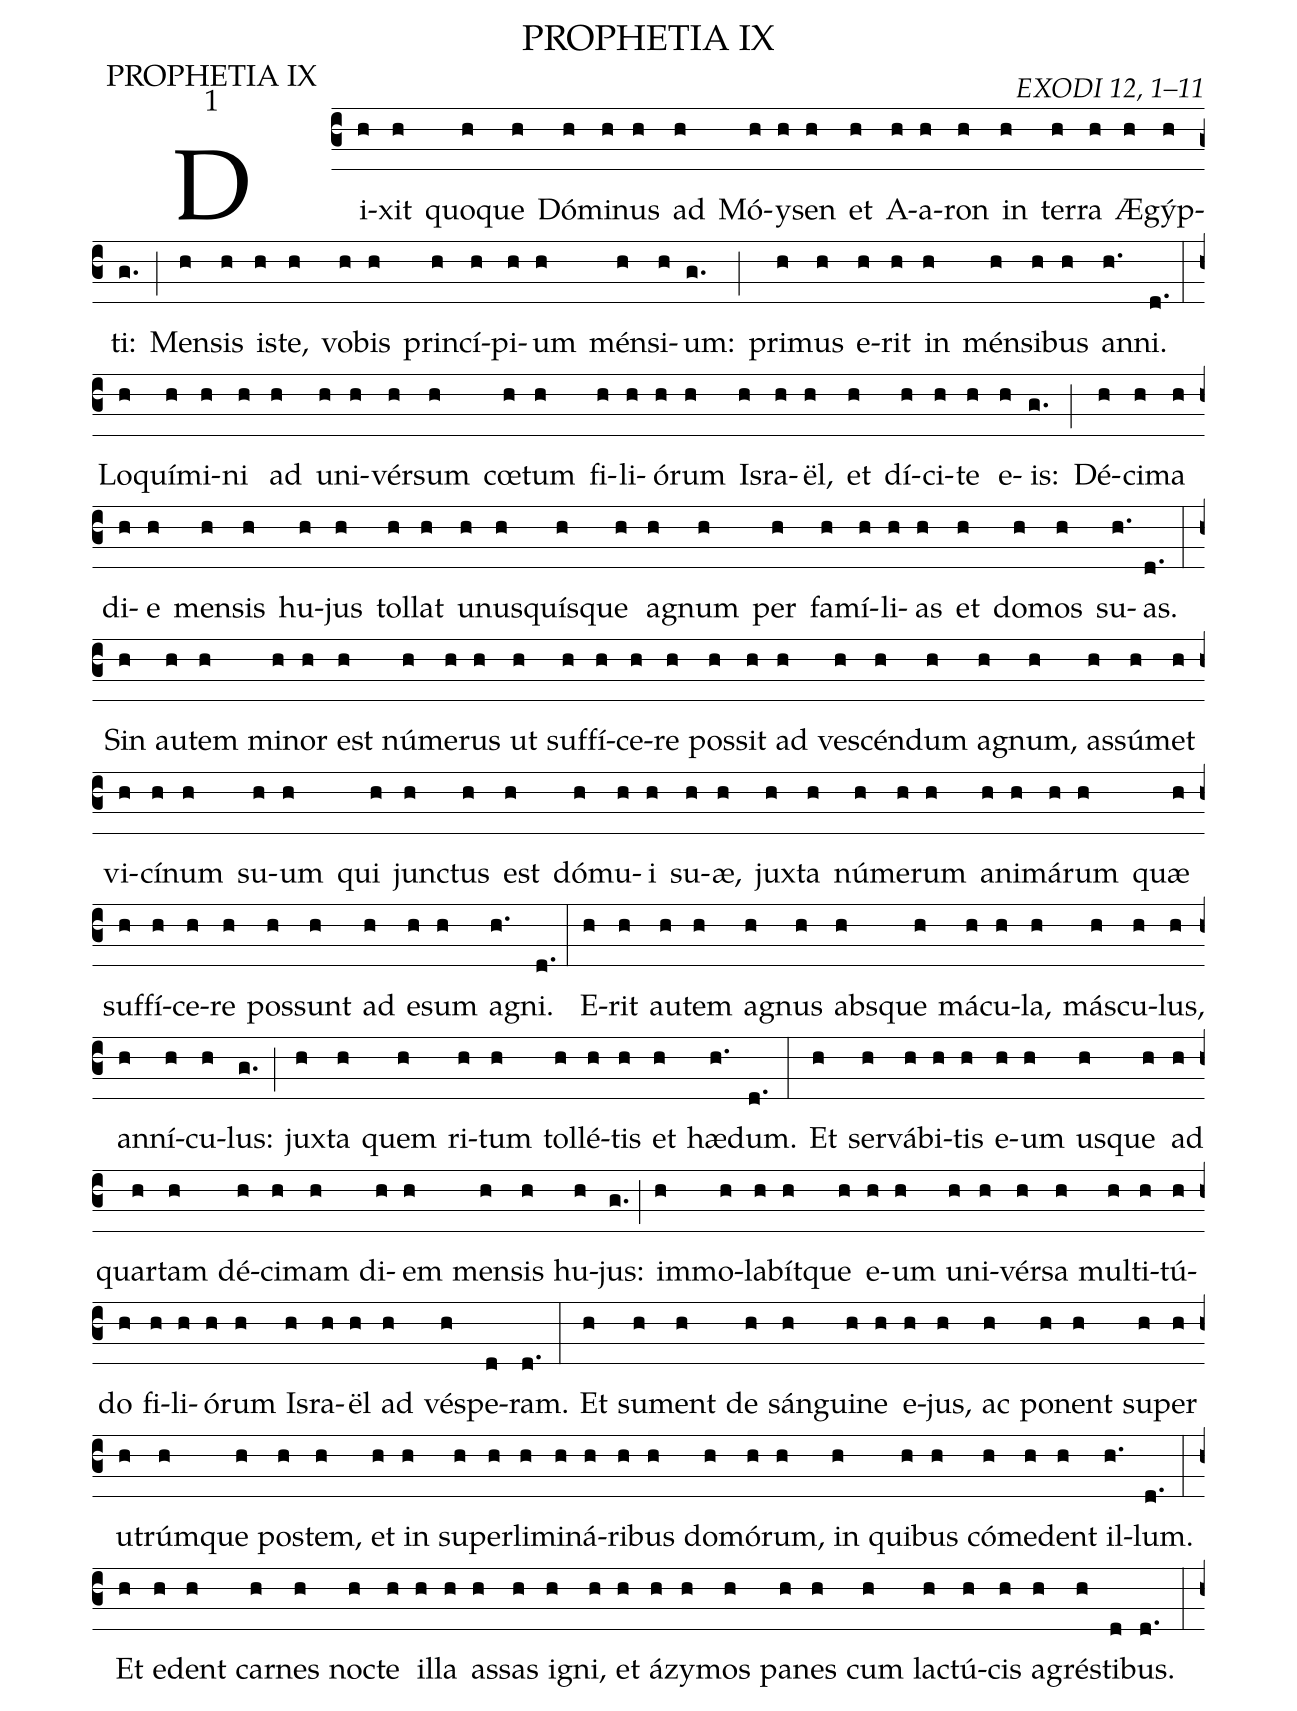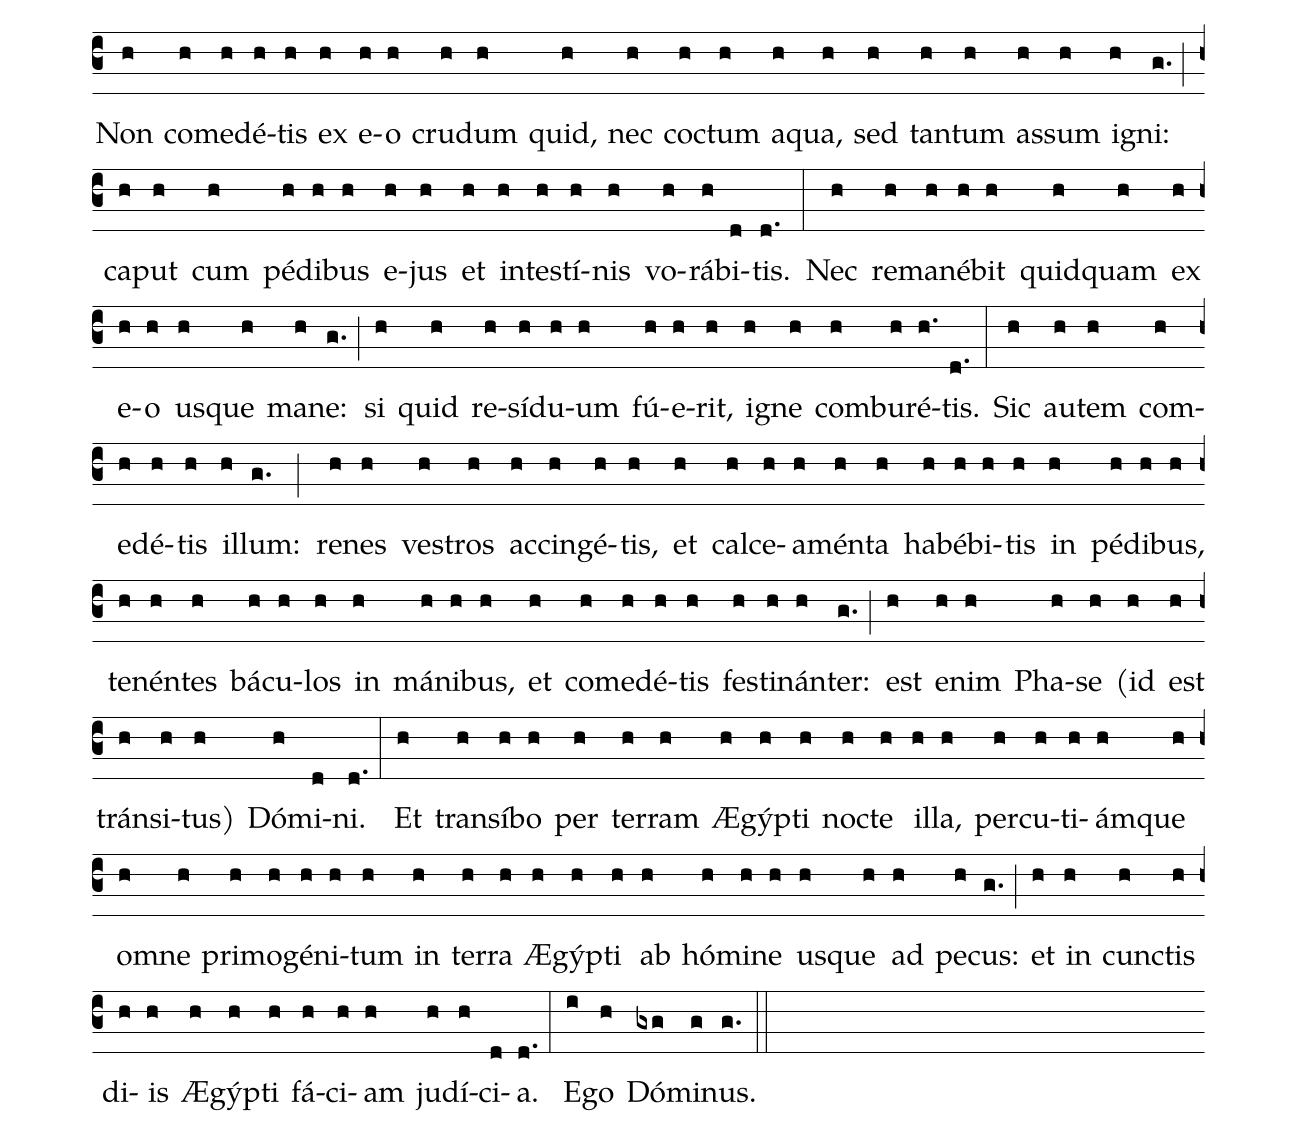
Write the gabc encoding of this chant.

name: PROPHETIA IX;
office-part: PROPHETIA IX;
mode: 1;
commentary: EXODI 12, 1–11;
%%
(c3) Di(h)xit(h) quo(h)que(h) Dó(h)mi(h)nus(h) ad(h) Mó(h)y(h)sen(h) et(h) A(h)a(h)ron(h) in(h) ter(h)ra(h) Æ(h)gýp(h)ti:(g.) (;) Men(h)sis(h) is(h)te,(h) vo(h)bis(h) prin(h)cí(h)pi(h)um(h) mén(h)si(h)um:(g.) (;) pri(h)mus(h) e(h)rit(h) in(h) mén(h)si(h)bus(h) an(h.)ni.(d.) (:) Lo(h)quí(h)mi(h)ni(h) ad(h) u(h)ni(h)vér(h)sum(h) cœ(h)tum(h) fi(h)li(h)ó(h)rum(h) Is(h)ra(h)ël,(h) et(h) dí(h)ci(h)te(h) e(h)is:(g.) (;) Dé(h)ci(h)ma(h) di(h)e(h) men(h)sis(h) hu(h)jus(h) tol(h)lat(h) u(h)nus(h)quís(h)que(h) a(h)gnum(h) per(h) fa(h)mí(h)li(h)as(h) et(h) do(h)mos(h) su(h.)as.(d.) (:) Sin(h) au(h)tem(h) mi(h)nor(h) est(h) nú(h)me(h)rus(h) ut(h) suf(h)fí(h)ce(h)re(h) pos(h)sit(h) ad(h) ve(h)scén(h)dum(h) a(h)gnum,(h) as(h)sú(h)met(h) vi(h)cí(h)num(h) su(h)um(h) qui(h) junc(h)tus(h) est(h) dó(h)mu(h)i(h) su(h)æ,(h) jux(h)ta(h) nú(h)me(h)rum(h) a(h)ni(h)má(h)rum(h) quæ(h) suf(h)fí(h)ce(h)re(h) pos(h)sunt(h) ad(h) e(h)sum(h) a(h.)gni.(d.) (:) E(h)rit(h) au(h)tem(h) a(h)gnus(h) abs(h)que(h) má(h)cu(h)la,(h) más(h)cu(h)lus,(h) an(h)ní(h)cu(h)lus:(g.) (;) jux(h)ta(h) quem(h) ri(h)tum(h) tol(h)lé(h)tis(h) et(h) hæ(h.)dum.(d.) (:) Et(h) ser(h)vá(h)bi(h)tis(h) e(h)um(h) us(h)que(h) ad(h) quar(h)tam(h) dé(h)ci(h)mam(h) di(h)em(h) men(h)sis(h) hu(h)jus:(g.) (;) im(h)mo(h)la(h)bít(h)que(h) e(h)um(h) u(h)ni(h)vér(h)sa(h) mul(h)ti(h)tú(h)do(h) fi(h)li(h)ó(h)rum(h) Is(h)ra(h)ël(h) ad(h) vés(h)pe(d)ram.(d.) (:) Et(h) su(h)ment(h) de(h) sán(h)gui(h)ne(h) e(h)jus,(h) ac(h) po(h)nent(h) su(h)per(h) u(h)trúm(h)que(h) pos(h)tem,(h) et(h) in(h) su(h)per(h)li(h)mi(h)ná(h)ri(h)bus(h) do(h)mó(h)rum,(h) in(h) qui(h)bus(h) cóm(h)e(h)dent(h) il(h.)lum.(d.) (:) Et(h) e(h)dent(h) car(h)nes(h) noc(h)te(h) il(h)la(h) as(h)sas(h) i(h)gni,(h) et(h) á(h)zy(h)mos(h) pa(h)nes(h) cum(h) lac(h)tú(h)cis(h) a(h)grés(h)ti(d)bus.(d.) (:) Non(h) com(h)e(h)dé(h)tis(h) ex(h) e(h)o(h) cru(h)dum(h) quid,(h) nec(h) coc(h)tum(h) a(h)qua,(h) sed(h) tan(h)tum(h) as(h)sum(h) i(h)gni:(g.) (;) ca(h)put(h) cum(h) pé(h)di(h)bus(h) e(h)jus(h) et(h) in(h)tes(h)tí(h)nis(h) vo(h)rá(h)bi(d)tis.(d.) (:) Nec(h) re(h)ma(h)né(h)bit(h) quid(h)quam(h) ex(h) e(h)o(h) us(h)que(h) ma(h)ne:(g.) (;) si(h) quid(h) re(h)sí(h)du(h)um(h) fú(h)e(h)rit,(h) i(h)gne(h) com(h)bu(h)ré(h.)tis.(d.) (:) Sic(h) au(h)tem(h) com(h)e(h)dé(h)tis(h) il(h)lum:(g.) (;) re(h)nes(h) ves(h)tros(h) ac(h)cin(h)gé(h)tis,(h) et(h) cal(h)ce(h)a(h)mén(h)ta(h) ha(h)bé(h)bi(h)tis(h) in(h) pé(h)di(h)bus,(h) te(h)nén(h)tes(h) bá(h)cu(h)los(h) in(h) má(h)ni(h)bus,(h) et(h) com(h)e(h)dé(h)tis(h) fes(h)ti(h)nán(h)ter:(g.) (;) est(h) e(h)nim(h) Pha(h)se(h) <v>(</v>id(h) est(h) tráns(h)i(h)tus)(h) Dó(h)mi(d)ni.(d.) (:) Et(h) trans(h)í(h)bo(h) per(h) ter(h)ram(h) Æ(h)gýp(h)ti(h) noc(h)te(h) il(h)la,(h) per(h)cu(h)ti(h)ám(h)que(h) om(h)ne(h) pri(h)mo(h)gé(h)ni(h)tum(h) in(h) ter(h)ra(h) Æ(h)gýp(h)ti(h) ab(h) hó(h)mi(h)ne(h) us(h)que(h) ad(h) pe(h)cus:(g.) (;) et(h) in(h) cunc(h)tis(h) di(h)is(h) Æ(h)gýp(h)ti(h) fá(h)ci(h)am(h) ju(h)dí(h)ci(d)a.(d.) (:) E(i)go(h) Dó(gxg)mi(g)nus.(g.) (::)
